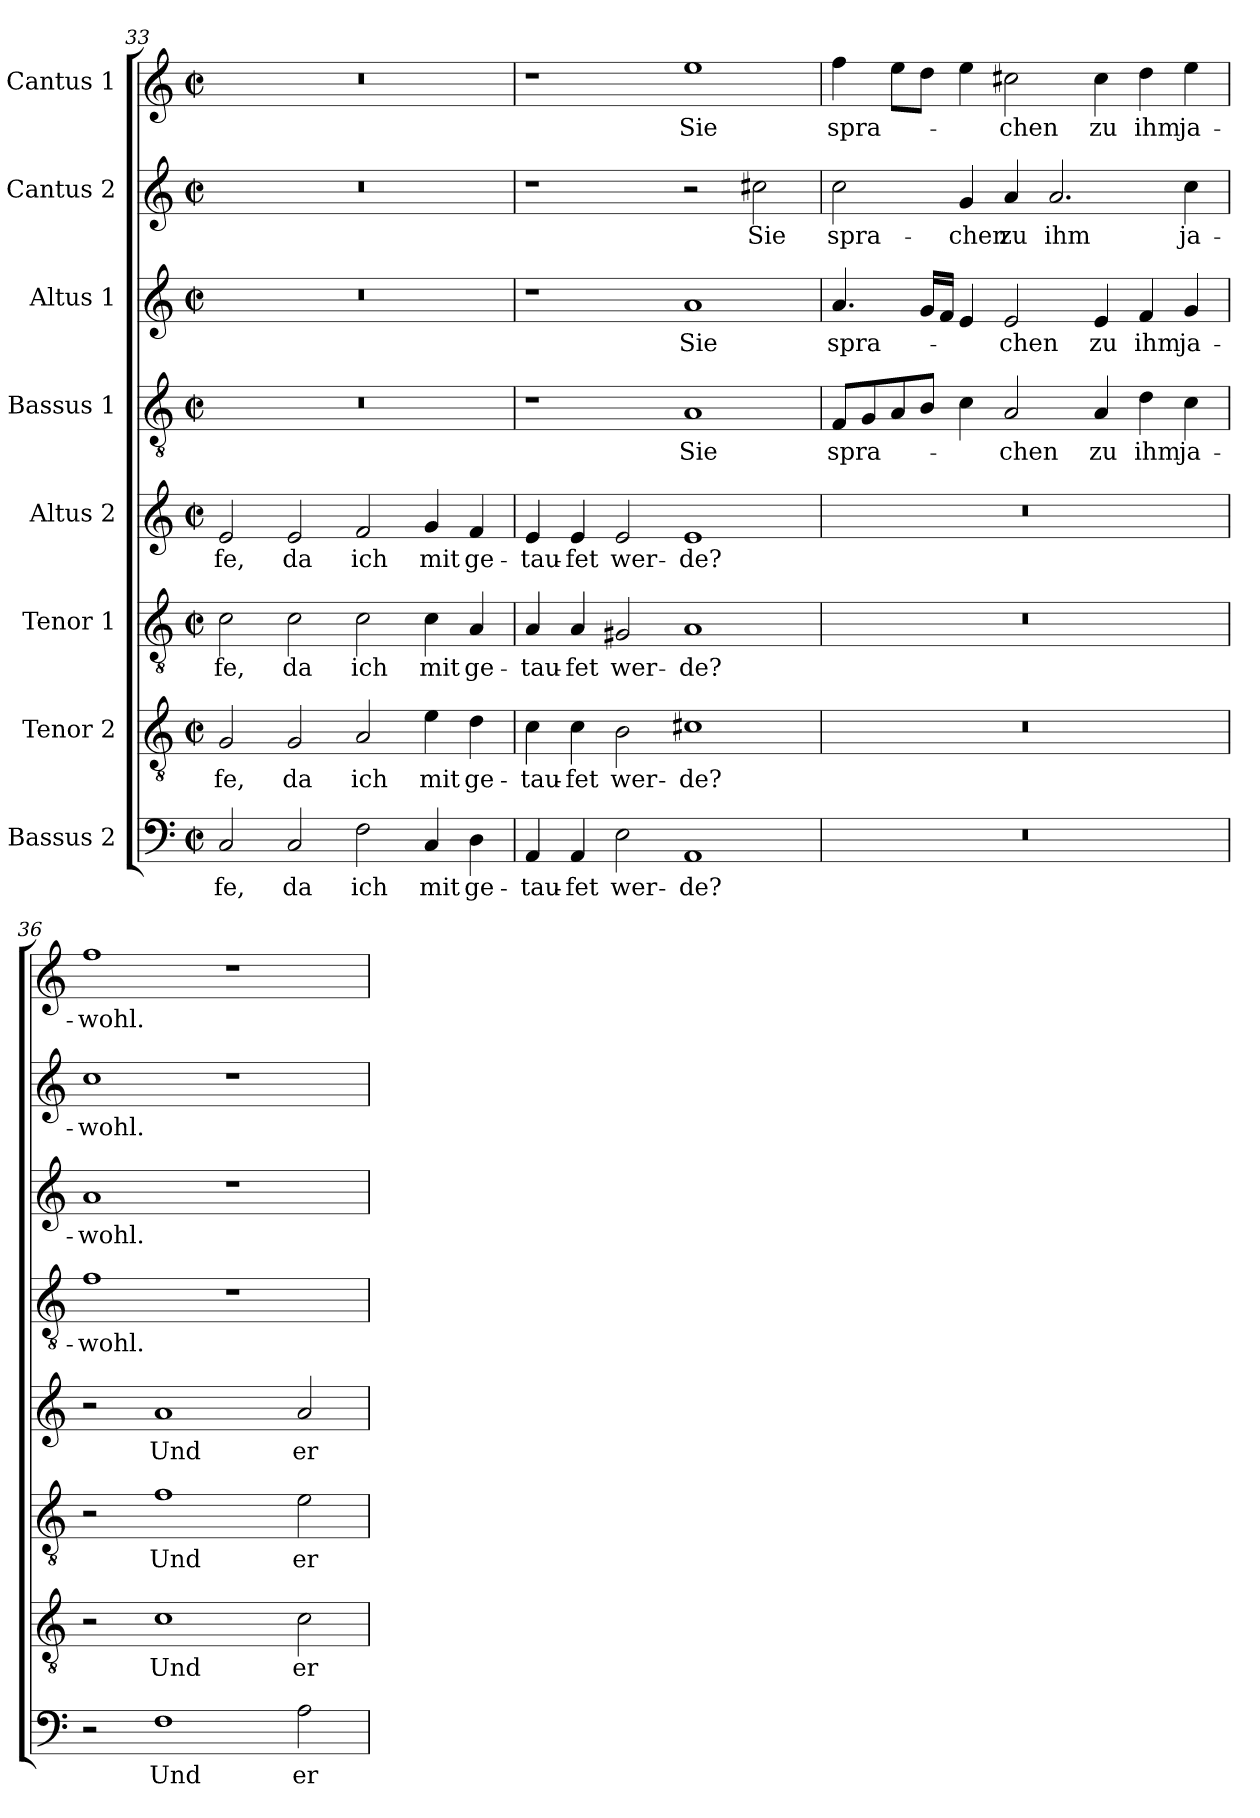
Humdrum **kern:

**kern	**text	**kern	**text	**kern	**text	**kern	**text	**kern	**text	**kern	**text	**kern	**text	**kern	**text
*part8	*part8	*part7	*part7	*part6	*part6	*part5	*part5	*part4	*part4	*part3	*part3	*part2	*part2	*part1	*part1
*staff8	*staff8	*staff7	*staff7	*staff6	*staff6	*staff5	*staff5	*staff4	*staff4	*staff3	*staff3	*staff2	*staff2	*staff1	*staff1
*I"Bassus 2	*	*I"Tenor 2	*	*I"Tenor 1	*	*I"Altus 2	*	*I"Bassus 1	*	*I"Altus 1	*	*I"Cantus 2	*	*I"Cantus 1	*
!!LO:PB:g=z
*clefF4	*	*clefGv2	*	*clefGv2	*	*clefG2	*	*clefGv2	*	*clefG2	*	*clefG2	*	*clefG2	*
*k[]	*	*k[]	*	*k[]	*	*k[]	*	*k[]	*	*k[]	*	*k[]	*	*k[]	*
*M4/2	*	*M4/2	*	*M4/2	*	*M4/2	*	*M4/2	*	*M4/2	*	*M4/2	*	*M4/2	*
*met(c|)	*	*met(c|)	*	*met(c|)	*	*met(c|)	*	*met(c|)	*	*met(c|)	*	*met(c|)	*	*met(c|)	*
=33	=33	=33	=33	=33	=33	=33	=33	=33	=33	=33	=33	=33	=33	=33	=33
!	!LO:LY:b	!	!LO:LY:b	!	!LO:LY:b	!	!LO:LY:b	!	!	!	!	!	!	!	!
2C/	-fe,	2G/	-fe,	2c\	-fe,	2e/	-fe,	0r	.	0r	.	0r	.	0r	.
!	!LO:LY:b	!	!LO:LY:b	!	!LO:LY:b	!	!LO:LY:b	!	!	!	!	!	!	!	!
2C/	da	2G/	da	2c\	da	2e/	da	.	.	.	.	.	.	.	.
!	!LO:LY:b	!	!LO:LY:b	!	!LO:LY:b	!	!LO:LY:b	!	!	!	!	!	!	!	!
2F\	ich	2A/	ich	2c\	ich	2f/	ich	.	.	.	.	.	.	.	.
!	!LO:LY:b	!	!LO:LY:b	!	!LO:LY:b	!	!LO:LY:b	!	!	!	!	!	!	!	!
4C/	mit	4e\	mit	4c\	mit	4g/	mit	.	.	.	.	.	.	.	.
!	!LO:LY:b	!	!LO:LY:b	!	!LO:LY:b	!	!LO:LY:b	!	!	!	!	!	!	!	!
4D\	ge-	4d\	ge-	4A/	ge-	4f/	ge-	.	.	.	.	.	.	.	.
=34	=34	=34	=34	=34	=34	=34	=34	=34	=34	=34	=34	=34	=34	=34	=34
!	!LO:LY:b	!	!LO:LY:b	!	!LO:LY:b	!	!LO:LY:b	!	!	!	!	!	!	!	!
4AA/	-tau-	4c\	-tau-	4A/	-tau-	4e/	-tau-	1r	.	1r	.	1r	.	1r	.
!	!LO:LY:b	!	!LO:LY:b	!	!LO:LY:b	!	!LO:LY:b	!	!	!	!	!	!	!	!
4AA/	-fet	4c\	-fet	4A/	-fet	4e/	-fet	.	.	.	.	.	.	.	.
!	!LO:LY:b	!	!LO:LY:b	!	!LO:LY:b	!	!LO:LY:b	!	!	!	!	!	!	!	!
2E\	wer-	2B\	wer-	2G#X/	wer-	2e/	wer-	.	.	.	.	.	.	.	.
!	!LO:LY:b	!	!LO:LY:b	!	!LO:LY:b	!	!LO:LY:b	!	!LO:LY:b	!	!LO:LY:b	!	!	!	!LO:LY:b
1AA	-de?	1c#X	-de?	1A	-de?	1e	-de?	1A	Sie	1a	Sie	2r	.	1ee	Sie
!	!	!	!	!	!	!	!	!	!	!	!	!	!LO:LY:b	!	!
.	.	.	.	.	.	.	.	.	.	.	.	2cc#X\	Sie	.	.
=35	=35	=35	=35	=35	=35	=35	=35	=35	=35	=35	=35	=35	=35	=35	=35
!	!	!	!	!	!	!	!	!	!LO:LY:b	!	!LO:LY:b	!	!LO:LY:b	!	!LO:LY:b
0r	.	0r	.	0r	.	0r	.	8F/L	spra-	4.a/	spra-	2cc\	spra-	4ff\	spra-
.	.	.	.	.	.	.	.	8G/	.	.	.	.	.	.	.
.	.	.	.	.	.	.	.	8A/	.	.	.	.	.	8ee\L	.
.	.	.	.	.	.	.	.	8B/J	.	16g/LL	.	.	.	8dd\J	.
.	.	.	.	.	.	.	.	.	.	16f/JJ	.	.	.	.	.
!	!	!	!	!	!	!	!	!	!	!	!	!	!LO:LY:b	!	!
.	.	.	.	.	.	.	.	4c\	.	4e/	.	4g/	-chen	4ee\	.
!	!	!	!	!	!	!	!	!	!LO:LY:b	!	!LO:LY:b	!	!LO:LY:b	!	!LO:LY:b
.	.	.	.	.	.	.	.	2A/	-chen	2e/	-chen	4a/	zu	2cc#X\	-chen
!	!	!	!	!	!	!	!	!	!	!	!	!	!LO:LY:b	!	!
.	.	.	.	.	.	.	.	.	.	.	.	2.a/	ihm	.	.
!	!	!	!	!	!	!	!	!	!LO:LY:b	!	!LO:LY:b	!	!	!	!LO:LY:b
.	.	.	.	.	.	.	.	4A/	zu	4e/	zu	.	.	4cc#\	zu
!	!	!	!	!	!	!	!	!	!LO:LY:b	!	!LO:LY:b	!	!	!	!LO:LY:b
.	.	.	.	.	.	.	.	4d\	ihm	4f/	ihm	.	.	4dd\	ihm
!	!	!	!	!	!	!	!	!	!LO:LY:b	!	!LO:LY:b	!	!LO:LY:b	!	!LO:LY:b
.	.	.	.	.	.	.	.	4c\	ja-	4g/	ja-	4cc\	ja-	4ee\	ja-
=36	=36	=36	=36	=36	=36	=36	=36	=36	=36	=36	=36	=36	=36	=36	=36
!	!	!	!	!	!	!	!	!	!LO:LY:b	!	!LO:LY:b	!	!LO:LY:b	!	!LO:LY:b
2r	.	2r	.	2r	.	2r	.	1f	-wohl.	1a	-wohl.	1cc	-wohl.	1ff	-wohl.
!	!LO:LY:b	!	!LO:LY:b	!	!LO:LY:b	!	!LO:LY:b	!	!	!	!	!	!	!	!
1F	Und	1c	Und	1f	Und	1a	Und	.	.	.	.	.	.	.	.
.	.	.	.	.	.	.	.	1r	.	1r	.	1r	.	1r	.
!	!LO:LY:b	!	!LO:LY:b	!	!LO:LY:b	!	!LO:LY:b	!	!	!	!	!	!	!	!
2A\	er	2c\	er	2e\	er	2a/	er	.	.	.	.	.	.	.	.
=	=	=	=	=	=	=	=	=	=	=	=	=	=	=	=
*-	*-	*-	*-	*-	*-	*-	*-	*-	*-	*-	*-	*-	*-	*-	*-
